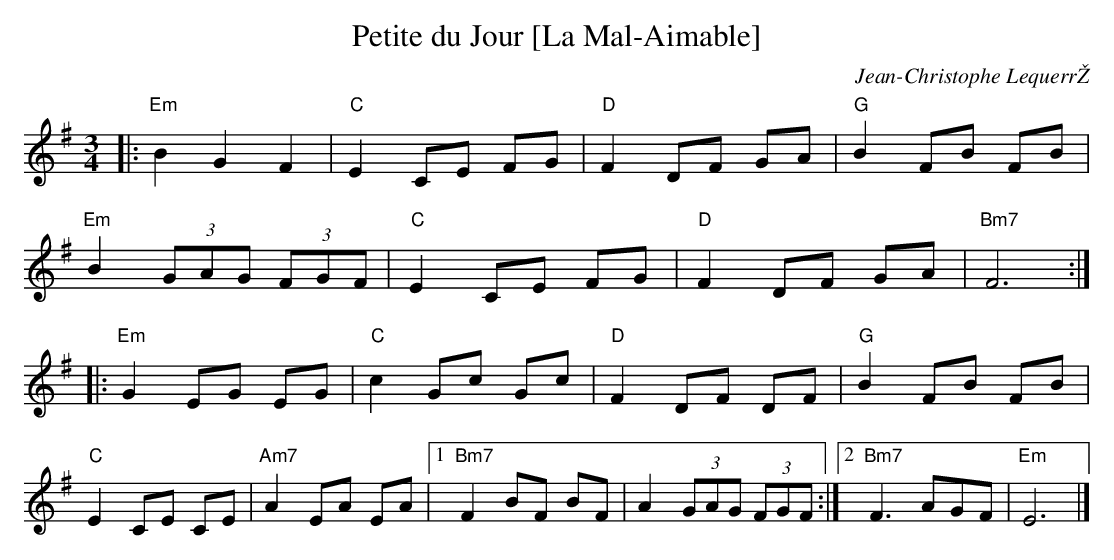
X:1
T:Petite du Jour [La Mal-Aimable]
C:Jean-Christophe LequerrŽ
M:3/4
L:1/8
K:G
|:"Em"B2G2F2|"C"E2 CE FG|"D"F2 DF GA|"G"B2 FB FB|
"Em"B2 (3GAG (3FGF|"C"E2 CE FG|"D"F2 DF GA|"Bm7"F6:|
|:"Em"G2 EG EG|"C"c2 Gc Gc|"D"F2 DF DF|"G"B2 FB FB|
"C"E2 CE CE|"Am7"A2 EA EA|1"Bm7"F2 BF BF|A2 (3GAG (3FGF:|2 "Bm7"F3AGF|"Em"E6|]
